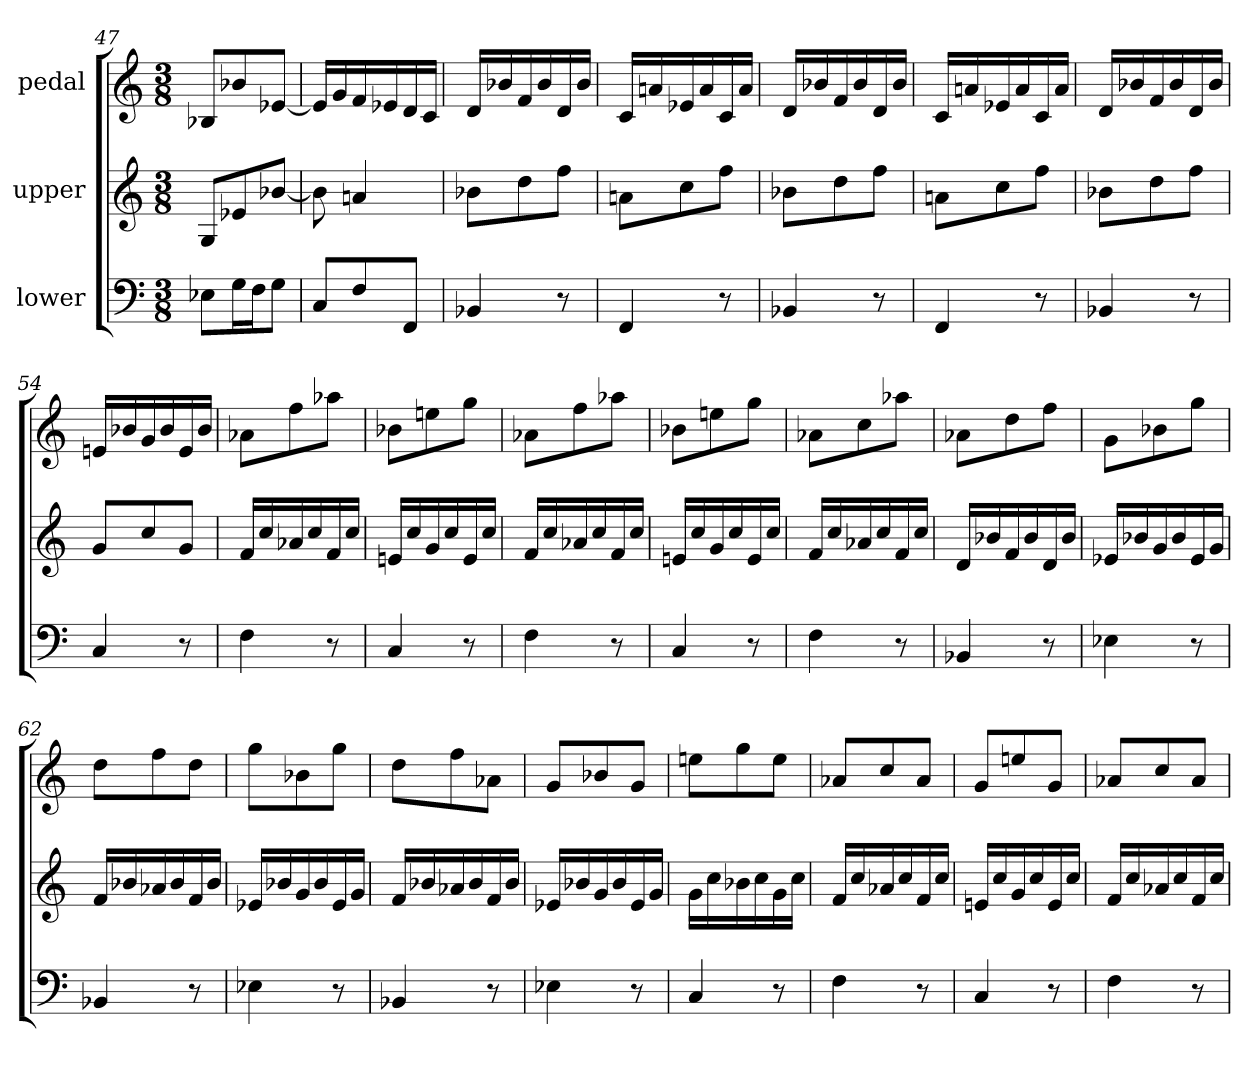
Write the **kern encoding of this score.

**kern	**kern	**kern
*part3	*part2	*part1
*staff3	*staff2	*staff1
*I"lower	*I"upper	*I"pedal
*clefF4	*clefG2	*clefG2
*M3/8	*M3/8	*M3/8
=47	=47	=47
8E-\L	8G/L	8B-/L
16G\L	8e-/	8b-/
16F\J	.	.
8G\J	[8b-/J	[8e-/J
=48	=48	=48
8C/L	8b-\]	16e-/LL]
.	.	16g/
8F/	4an/	16f/
.	.	16e-/
8FF/J	.	16d/
.	.	16c/JJ
=49	=49	=49
4BB-/	8b-\L	16d/LL
.	.	16b-/
.	8dd\	16f/
.	.	16b-/
8r	8ff\J	16d/
.	.	16b-/JJ
=50	=50	=50
4FF/	8an\L	16c/LL
.	.	16an/
.	8cc\	16e-/
.	.	16a/
8r	8ff\J	16c/
.	.	16a/JJ
=51	=51	=51
4BB-/	8b-\L	16d/LL
.	.	16b-/
.	8dd\	16f/
.	.	16b-/
8r	8ff\J	16d/
.	.	16b-/JJ
!!LO:LB:g=z
=52	=52	=52
4FF/	8an\L	16c/LL
.	.	16an/
.	8cc\	16e-/
.	.	16a/
8r	8ff\J	16c/
.	.	16a/JJ
=53	=53	=53
4BB-/	8b-\L	16d/LL
.	.	16b-/
.	8dd\	16f/
.	.	16b-/
8r	8ff\J	16d/
.	.	16b-/JJ
=54	=54	=54
4C/	8g/L	16en/LL
.	.	16b-/
.	8cc/	16g/
.	.	16b-/
8r	8g/J	16e/
.	.	16b-/JJ
=55	=55	=55
4F\	16f/LL	8a-\L
.	16cc/	.
.	16a-/	8ff\
.	16cc/	.
8r	16f/	8aa-\J
.	16cc/JJ	.
=56	=56	=56
4C/	16en/LL	8b-\L
.	16cc/	.
.	16g/	8een\
.	16cc/	.
8r	16e/	8gg\J
.	16cc/JJ	.
=57	=57	=57
4F\	16f/LL	8a-\L
.	16cc/	.
.	16a-/	8ff\
.	16cc/	.
8r	16f/	8aa-\J
.	16cc/JJ	.
!!LO:PB:g=z
=58	=58	=58
4C/	16en/LL	8b-\L
.	16cc/	.
.	16g/	8een\
.	16cc/	.
8r	16e/	8gg\J
.	16cc/JJ	.
=59	=59	=59
4F\	16f/LL	8a-\L
.	16cc/	.
.	16a-/	8cc\
.	16cc/	.
8r	16f/	8aa-\J
.	16cc/JJ	.
=60	=60	=60
4BB-/	16d/LL	8a-\L
.	16b-/	.
.	16f/	8dd\
.	16b-/	.
8r	16d/	8ff\J
.	16b-/JJ	.
=61	=61	=61
4E-\	16e-/LL	8g\L
.	16b-/	.
.	16g/	8b-\
.	16b-/	.
8r	16e-/	8gg\J
.	16g/JJ	.
=62	=62	=62
4BB-/	16f/LL	8dd\L
.	16b-/	.
.	16a-/	8ff\
.	16b-/	.
8r	16f/	8dd\J
.	16b-/JJ	.
=63	=63	=63
4E-\	16e-/LL	8gg\L
.	16b-/	.
.	16g/	8b-\
.	16b-/	.
8r	16e-/	8gg\J
.	16g/JJ	.
!!LO:LB:g=z
=64	=64	=64
4BB-/	16f/LL	8dd\L
.	16b-/	.
.	16a-/	8ff\
.	16b-/	.
8r	16f/	8a-\J
.	16b-/JJ	.
=65	=65	=65
4E-\	16e-/LL	8g/L
.	16b-/	.
.	16g/	8b-/
.	16b-/	.
8r	16e-/	8g/J
.	16g/JJ	.
=66	=66	=66
4C/	16g\LL	8een\L
.	16cc\	.
.	16b-\	8gg\
.	16cc\	.
8r	16g\	8ee\J
.	16cc\JJ	.
=67	=67	=67
4F\	16f/LL	8a-/L
.	16cc/	.
.	16a-/	8cc/
.	16cc/	.
8r	16f/	8a-/J
.	16cc/JJ	.
=68	=68	=68
4C/	16en/LL	8g/L
.	16cc/	.
.	16g/	8een/
.	16cc/	.
8r	16e/	8g/J
.	16cc/JJ	.
=69	=69	=69
4F\	16f/LL	8a-/L
.	16cc/	.
.	16a-/	8cc/
.	16cc/	.
8r	16f/	8a-/J
.	16cc/JJ	.
=	=	=
*-	*-	*-
